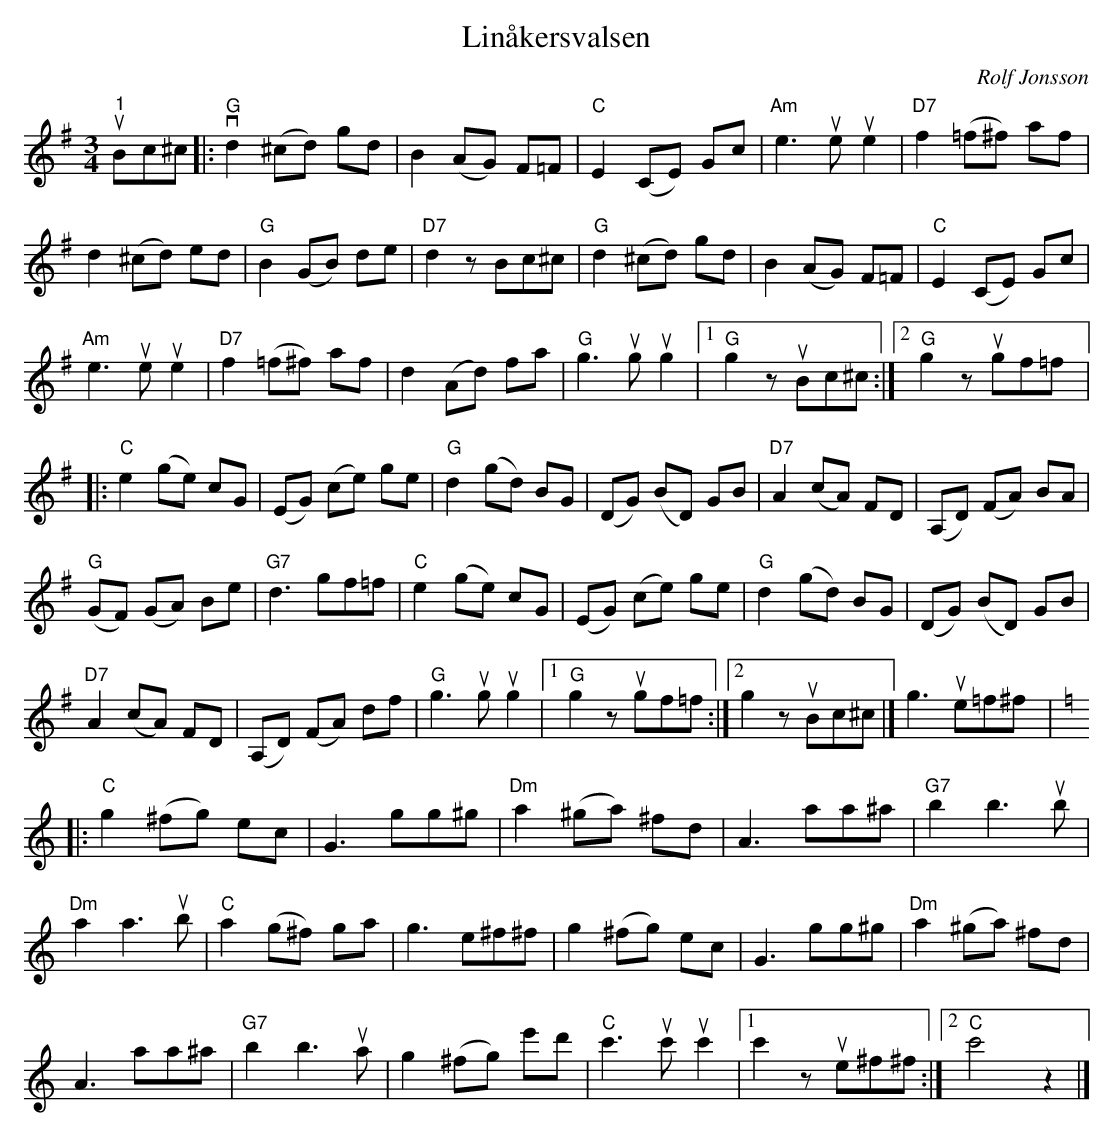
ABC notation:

X:1
T:Linåkersvalsen
C:Rolf Jonsson
L:1/8
M:3/4
K:G
V:1
"^1"u Bc^c |:v"G" d2 (^cd) gd | B2 (AG) F=F | "C" E2 (CE) Gc | "Am" e3u eu e2 |"D7" f2 (=f^f) af |
d2 (^cd) ed |"G" B2 (GB) de |"D7" d2 z Bc^c |"G" d2 (^cd) gd | B2 (AG) F=F |"C" E2 (CE) Gc |
"Am" e3u eu e2 | "D7" f2 (=f^f) af | d2 (Ad) fa | "G" g3u gu g2 |1 "G" g2 zu Bc^c :|2 "G" g2 zu gf=f |:
"C" e2 (ge) cG | (EG) (ce) ge |"G" d2 (gd) BG | (DG) (BD) GB |"D7" A2 (cA) FD | (A,D) (FA) BA |
"G" (GF) (GA) Be |"G7" d3 gf=f | "C" e2 (ge) cG | (EG) (ce) ge | "G" d2 (gd) BG | (DG) (BD) GB |
"D7" A2 (cA) FD | (A,D) (FA) df |"G" g3u gu g2 |1"G" g2 zu gf=f :|2 g2 zu Bc^c |] g3u e=f^f |:
[K:C]"C" g2 (^fg) ec | G3 gg^g |"Dm" a2 (^ga) ^fd | A3 aa^a | "G7" b2 b3u b |
"Dm" a2 a3u b |"C" a2 (g^f) ga | g3 e^f^f | g2 (^fg) ec | G3 gg^g |"Dm" a2 (^ga) ^fd |
A3 aa^a | "G7" b2 b3u a | g2 (^fg) e'd' | "C" c'3u c'u c'2 |1 c'2 zu e^f^f :|2"C" c'4 z2 |]
